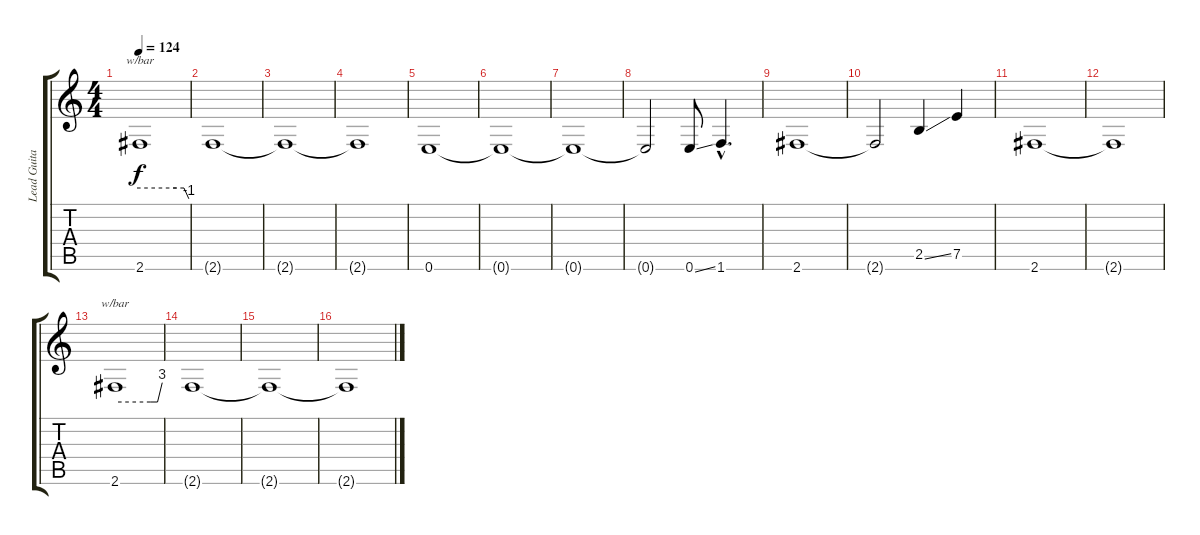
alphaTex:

\track ("Lead Guitar (Gilmour)" "Lead Guita") {instrument overdrivenguitar}
\staff {score tabs}
\tuning (E4 B3 G3 D3 A2 E2) {hide}
\ts (4 4)
\tempo 124
\clef g2
\ks c
2.6.1{tbe (custom default 0 0 45 0 54 0 60 -4) dy f} |
2.6{t}.1 |
2.6{t}.1 |
2.6{t}.1 |
0.6.1 |
0.6{t}.1 |
0.6{t}.1 |
0.6{t}.2 0.6{ss}.8 1.6{hac}.4{d} |
2.6.1 |
2.6{t}.2 2.5{ss}.4 7.5.4 |
2.6.1 |
2.6{t}.1 |
2.6.1{tbe (custom default 0 0 45 0 54 0 60 12)} |
2.6{t}.1 |
2.6{t}.1 |
2.6{t}.1
